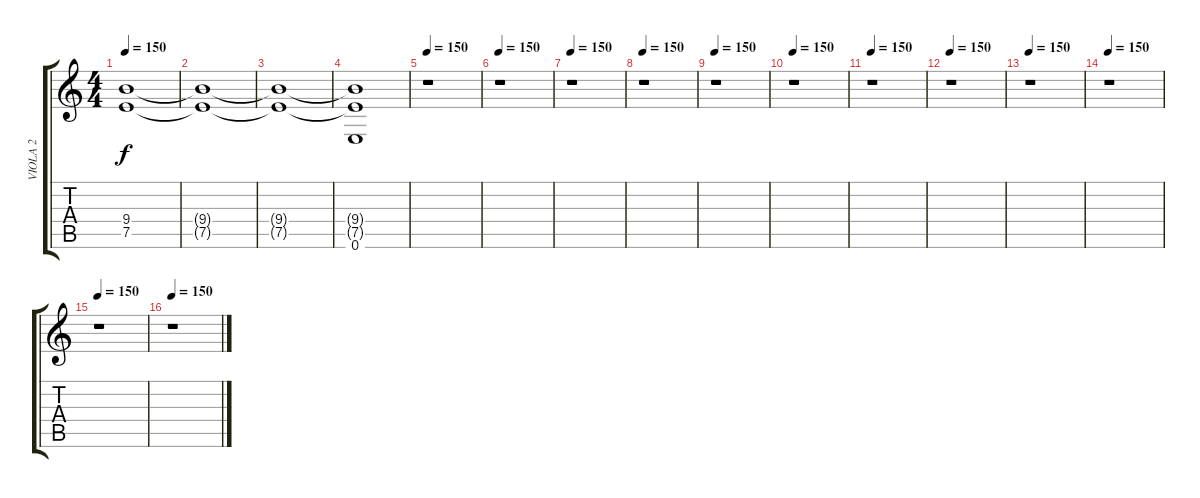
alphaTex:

\track ("VIOLA 2" "VIOLA 2") {instrument overdrivenguitar}
\staff {score tabs}
\tuning (E4 B3 G3 D3 A2 E2) {hide}
\ts (4 4)
\tempo 150
\clef g2
\ks c
(9.4 7.5).1{dy f} |
(9.4{t} 7.5{t}).1{volume 10} |
(9.4{t} 7.5{t}).1{volume 6} |
(9.4{t} 7.5{t} 0.6).1{volume 3} |
\tempo 150
r.1 |
\tempo 150
r.1 |
\tempo 150
r.1 |
\tempo 150
r.1 |
\tempo 150
r.1 |
\tempo 150
r.1 |
\tempo 150
r.1 |
\tempo 150
r.1 |
\tempo 150
r.1 |
\tempo 150
r.1 |
\tempo 150
r.1 |
\tempo 150
r.1
